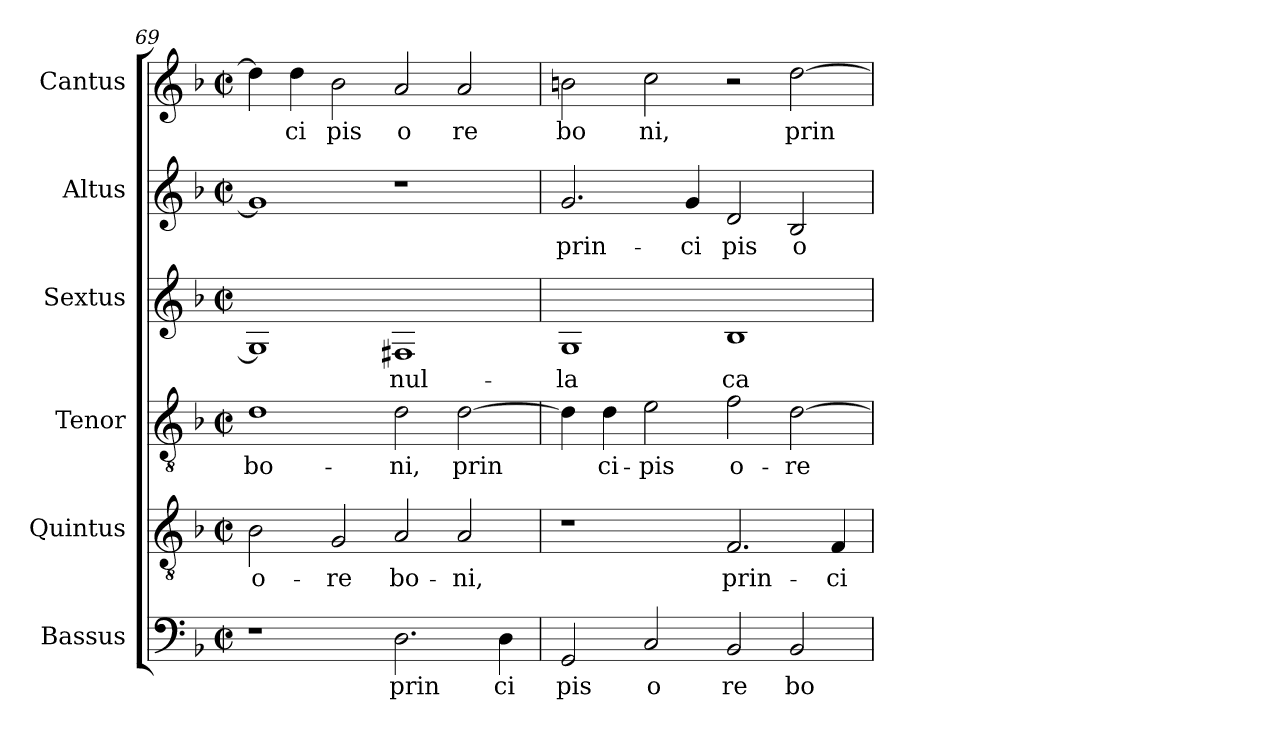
**kern	**text	**kern	**text	**kern	**text	**kern	**text	**kern	**text	**kern	**text
*part6	*part6	*part5	*part5	*part4	*part4	*part3	*part3	*part2	*part2	*part1	*part1
*staff6	*staff6	*staff5	*staff5	*staff4	*staff4	*staff3	*staff3	*staff2	*staff2	*staff1	*staff1
*I"Bassus	*	*I"Quintus	*	*I"Tenor	*	*I"Sextus	*	*I"Altus	*	*I"Cantus	*
*clefF4	*	*clefGv2	*	*clefGv2	*	*clefG2	*	*clefG2	*	*clefG2	*
*k[b-]	*	*k[b-]	*	*k[b-]	*	*k[b-]	*	*k[b-]	*	*k[b-]	*
*F:	*	*F:	*	*F:	*	*F:	*	*F:	*	*F:	*
*M2/2	*	*M2/2	*	*M2/2	*	*M2/2	*	*M2/2	*	*M2/2	*
*met(c|)	*	*met(c|)	*	*met(c|)	*	*met(c|)	*	*met(c|)	*	*met(c|)	*
=69	=69	=69	=69	=69	=69	=69	=69	=69	=69	=69	=69
!	!	!	!LO:LY:b:cj	!	!LO:LY:b:cj	!	!LO:LY:b:cj	!	!LO:LY:b:cj	!	!LO:LY:b:cj
1r	.	2B-\	o-	1d	bo-	1G]	.	1g]	.	4dd\]	.
!	!	!	!	!	!	!	!	!	!	!	!LO:LY:b:cj
.	.	.	.	.	.	.	.	.	.	4dd\	ci
!	!	!	!LO:LY:b:cj	!	!	!	!	!	!	!	!LO:LY:b:cj
.	.	2G/	-re	.	.	.	.	.	.	2b-\	pis
!	!LO:LY:b:cj	!	!LO:LY:b:cj	!	!LO:LY:b:cj	!	!LO:LY:b:cj	!	!	!	!LO:LY:b:cj
2.D\	prin	2A/	bo-	2d\	-ni,	1F#X	nul-	1r	.	2a/	o
!	!	!	!LO:LY:b:cj	!	!LO:LY:b:cj	!	!	!	!	!	!LO:LY:b:cj
.	.	2A/	-ni,	[>2d\	prin-	.	.	.	.	2a/	re
!	!LO:LY:b:cj	!	!	!	!	!	!	!	!	!	!
4D\	ci	.	.	.	.	.	.	.	.	.	.
=70	=70	=70	=70	=70	=70	=70	=70	=70	=70	=70	=70
!	!LO:LY:b:cj	!	!	!	!LO:LY:b:cj	!	!LO:LY:b:cj	!	!LO:LY:b:cj	!	!LO:LY:b:cj
2GG/	pis	1r	.	4d\]	--	1G	-la	2.g/	prin-	2bn\	bo
!	!	!	!	!	!LO:LY:b:cj	!	!	!	!	!	!
.	.	.	.	4d\	-ci-	.	.	.	.	.	.
!	!LO:LY:b:cj	!	!	!	!LO:LY:b:cj	!	!	!	!	!	!LO:LY:b:cj
2C/	o	.	.	2e\	-pis	.	.	.	.	2cc\	ni,
!	!	!	!	!	!	!	!	!	!LO:LY:b:cj	!	!
.	.	.	.	.	.	.	.	4g/	-ci	.	.
!	!LO:LY:b:cj	!	!LO:LY:b:cj	!	!LO:LY:b:cj	!	!LO:LY:b:cj	!	!LO:LY:b:cj	!	!
2BB-/	re	2.F/	prin-	2f\	o-	1B-	ca-	2d/	pis	2r	.
!	!LO:LY:b:cj	!	!	!	!LO:LY:b:cj	!	!	!	!LO:LY:b:cj	!	!LO:LY:b:cj
2BB-/	bo	.	.	[<2d\	-re	.	.	2B-/	o-	[<2dd\	prin
!	!	!	!LO:LY:b:cj	!	!	!	!	!	!	!	!
.	.	4F/	-ci-	.	.	.	.	.	.	.	.
=	=	=	=	=	=	=	=	=	=	=	=
*-	*-	*-	*-	*-	*-	*-	*-	*-	*-	*-	*-
